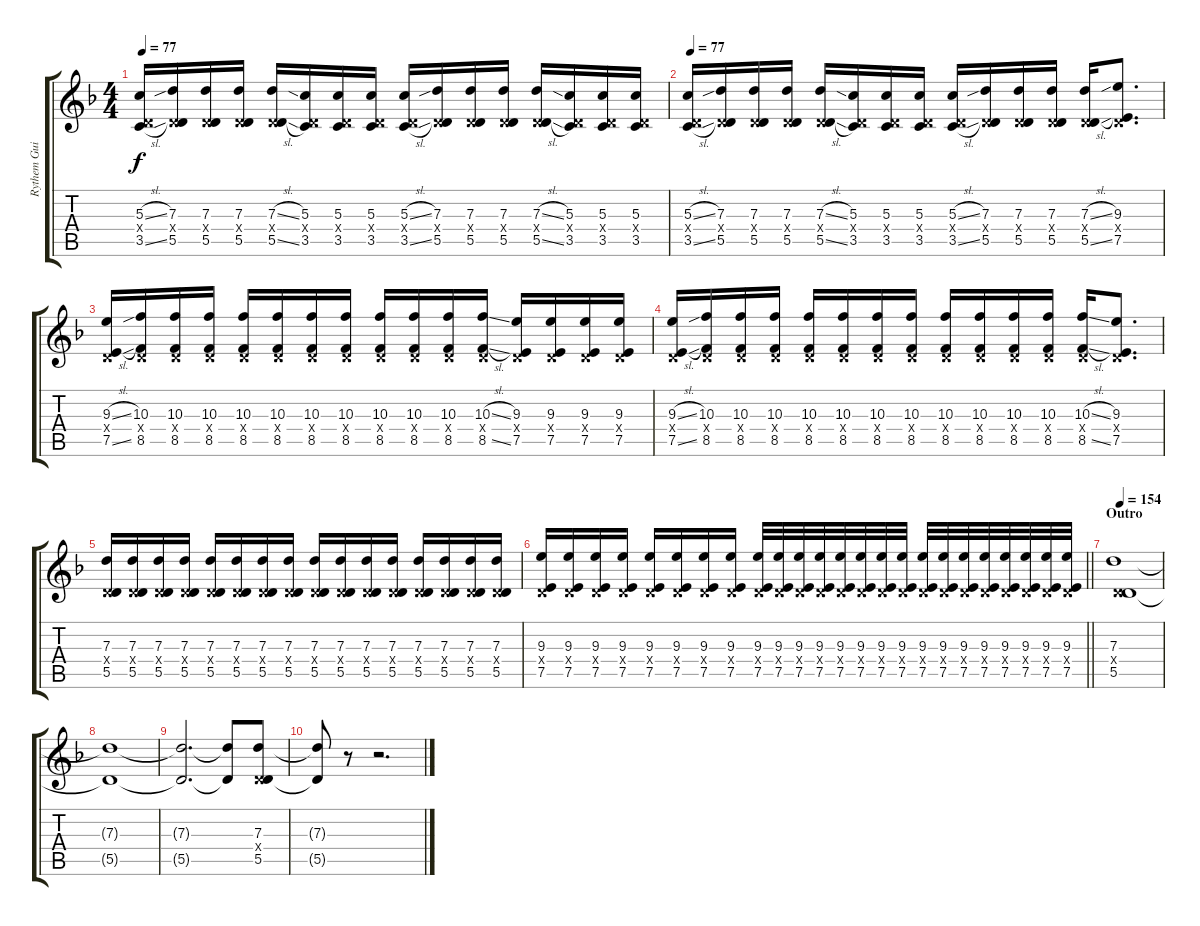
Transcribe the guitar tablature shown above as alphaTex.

\track ("Rythem Guitar" "Rythem Gui") {instrument distortionguitar}
\staff {score tabs}
\tuning (E4 B3 G3 D3 A2 D2) {hide}
\ts (4 4)
\tempo 77
\clef g2
\ks f
(5.3{sl} 0.4{x} 3.5{sl}).16{dy f} (7.3 0.4{x} 5.5).16 (7.3 0.4{x} 5.5).16 (7.3 0.4{x} 5.5).16 (7.3{sl} 0.4{x} 5.5{sl}).16 (5.3 0.4{x} 3.5).16 (5.3 0.4{x} 3.5).16 (5.3 0.4{x} 3.5).16 (5.3{sl} 0.4{x} 3.5{sl}).16 (7.3 0.4{x} 5.5).16 (7.3 0.4{x} 5.5).16 (7.3 0.4{x} 5.5).16 (7.3{sl} 0.4{x} 5.5{sl}).16 (5.3 0.4{x} 3.5).16 (5.3 0.4{x} 3.5).16 (5.3 0.4{x} 3.5).16 |
\tempo 77
(5.3{sl} 0.4{x} 3.5{sl}).16 (7.3 0.4{x} 5.5).16 (7.3 0.4{x} 5.5).16 (7.3 0.4{x} 5.5).16 (7.3{sl} 0.4{x} 5.5{sl}).16 (5.3 0.4{x} 3.5).16 (5.3 0.4{x} 3.5).16 (5.3 0.4{x} 3.5).16 (5.3{sl} 0.4{x} 3.5{sl}).16 (7.3 0.4{x} 5.5).16 (7.3 0.4{x} 5.5).16 (7.3 0.4{x} 5.5).16 (7.3{sl} 0.4{x} 5.5{sl}).16 (9.3 0.4{x} 7.5).8{d} |
(9.3{sl} 0.4{x} 7.5{sl}).16 (10.3 0.4{x} 8.5).16 (10.3 0.4{x} 8.5).16 (10.3 0.4{x} 8.5).16 (10.3 0.4{x} 8.5).16 (10.3 0.4{x} 8.5).16 (10.3 0.4{x} 8.5).16 (10.3 0.4{x} 8.5).16 (10.3 0.4{x} 8.5).16 (10.3 0.4{x} 8.5).16 (10.3 0.4{x} 8.5).16 (10.3{sl} 0.4{x} 8.5{sl}).16 (9.3 0.4{x} 7.5).16 (9.3 0.4{x} 7.5).16 (9.3 0.4{x} 7.5).16 (9.3 0.4{x} 7.5).16 |
(9.3{sl} 0.4{x} 7.5{sl}).16 (10.3 0.4{x} 8.5).16 (10.3 0.4{x} 8.5).16 (10.3 0.4{x} 8.5).16 (10.3 0.4{x} 8.5).16 (10.3 0.4{x} 8.5).16 (10.3 0.4{x} 8.5).16 (10.3 0.4{x} 8.5).16 (10.3 0.4{x} 8.5).16 (10.3 0.4{x} 8.5).16 (10.3 0.4{x} 8.5).16 (10.3 0.4{x} 8.5).16 (10.3{sl} 0.4{x} 8.5{sl}).16 (9.3 0.4{x} 7.5).8{d} |
(7.3 0.4{x} 5.5).16 (7.3 0.4{x} 5.5).16 (7.3 0.4{x} 5.5).16 (7.3 0.4{x} 5.5).16 (7.3 0.4{x} 5.5).16 (7.3 0.4{x} 5.5).16 (7.3 0.4{x} 5.5).16 (7.3 0.4{x} 5.5).16 (7.3 0.4{x} 5.5).16 (7.3 0.4{x} 5.5).16 (7.3 0.4{x} 5.5).16 (7.3 0.4{x} 5.5).16 (7.3 0.4{x} 5.5).16 (7.3 0.4{x} 5.5).16 (7.3 0.4{x} 5.5).16 (7.3 0.4{x} 5.5).16 |
\barLineRight lightlight
(9.3 0.4{x} 7.5).16 (9.3 0.4{x} 7.5).16 (9.3 0.4{x} 7.5).16 (9.3 0.4{x} 7.5).16 (9.3 0.4{x} 7.5).16 (9.3 0.4{x} 7.5).16 (9.3 0.4{x} 7.5).16 (9.3 0.4{x} 7.5).16 (9.3 0.4{x} 7.5).32 (9.3 0.4{x} 7.5).32 (9.3 0.4{x} 7.5).32 (9.3 0.4{x} 7.5).32 (9.3 0.4{x} 7.5).32 (9.3 0.4{x} 7.5).32 (9.3 0.4{x} 7.5).32 (9.3 0.4{x} 7.5).32 (9.3 0.4{x} 7.5).32 (9.3 0.4{x} 7.5).32 (9.3 0.4{x} 7.5).32 (9.3 0.4{x} 7.5).32 (9.3 0.4{x} 7.5).32 (9.3 0.4{x} 7.5).32 (9.3 0.4{x} 7.5).32 (9.3 0.4{x} 7.5).32 |
\section ("" "Outro")
\tempo 154
(7.3 0.4{x} 5.5).1 |
(7.3{t} 5.5{t}).1 |
(7.3{t} 5.5{t}).2{d} (7.3{t} 5.5{t}).8 (7.3 0.4{x} 5.5).8 |
(7.3{t} 5.5{t}).8 r.8 r.2{d}
